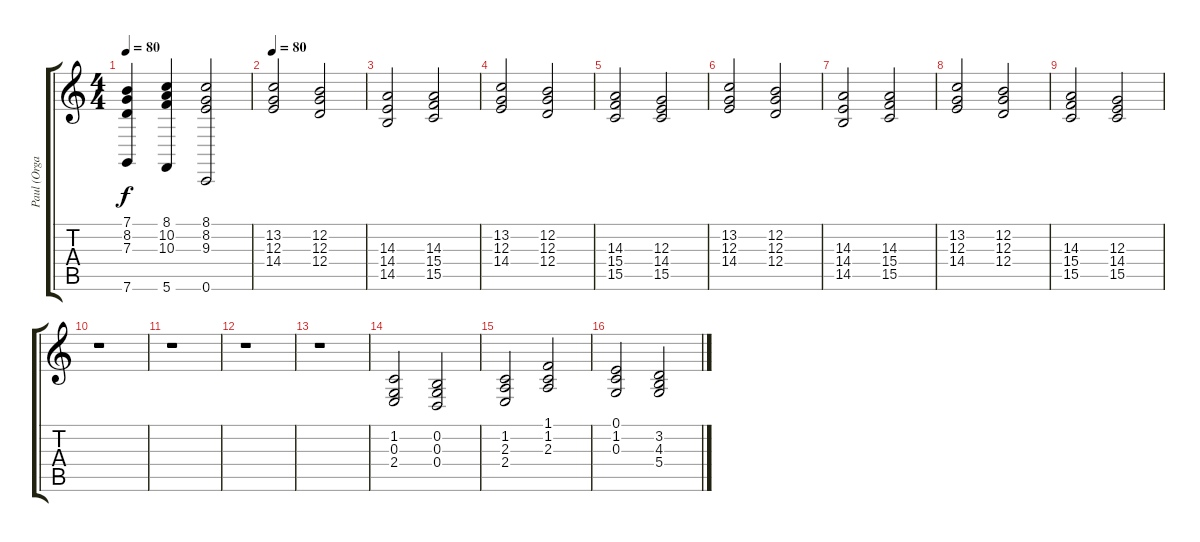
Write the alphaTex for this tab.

\track ("Paul (Organ Double Over)" "Paul (Orga") {instrument drawbarorgan}
\staff {score tabs}
\tuning (E4 B3 G3 D3 A2 C2) {hide}
\ts (4 4)
\tempo 80
\clef g2
\ks c
(7.1 8.2 7.3 7.6).4{dy f} (8.1 10.2 10.3 5.6).4 (8.1 8.2 9.3 0.6).2 |
\tempo 80
(13.2 12.3 14.4).2 (12.2 12.3 12.4).2 |
(14.3 14.4 14.5).2 (14.3 15.4 15.5).2 |
(13.2 12.3 14.4).2 (12.2 12.3 12.4).2 |
(14.3 15.4 15.5).2 (12.3 14.4 15.5).2 |
(13.2 12.3 14.4).2 (12.2 12.3 12.4).2 |
(14.3 14.4 14.5).2 (14.3 15.4 15.5).2 |
(13.2 12.3 14.4).2 (12.2 12.3 12.4).2 |
(14.3 15.4 15.5).2 (12.3 14.4 15.5).2 |
r.1 |
r.1 |
r.1 |
r.1 |
(1.2 0.3 2.4).2 (0.2 0.3 0.4).2 |
(1.2 2.3 2.4).2 (1.1 1.2 2.3).2 |
(0.1 1.2 0.3).2 (3.2 4.3 5.4).2
